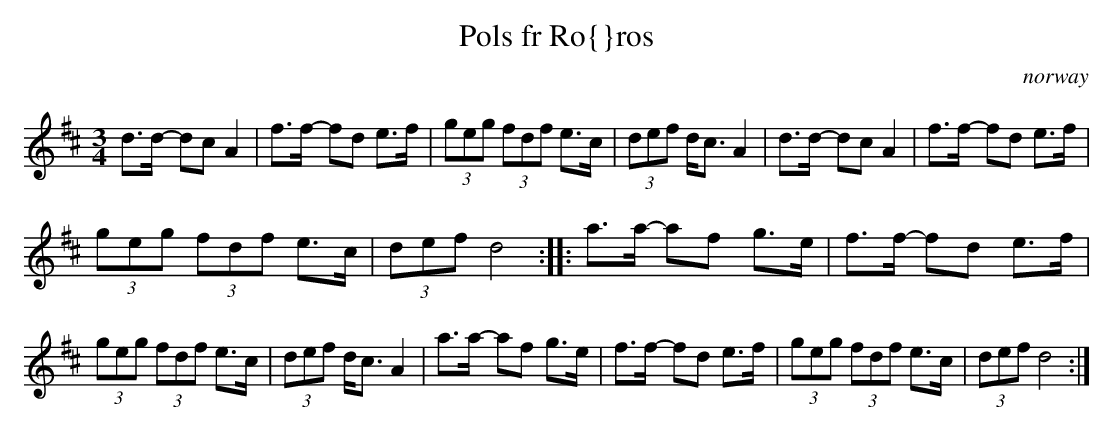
X:1
T:Pols fr R\o{}ros
O:norway
M:3/4
K:D
d>d- dc A2|f>f- fd e>f|\
(3geg (3fdf e>c|(3def d<c A2|\
d>d- dc A2|f>f- fd e>f|
(3geg (3fdf e>c|(3def d4::\
a>a- af g>e|f>f- fd e>f|
(3geg (3fdf e>c|(3def d<c A2|\
a>a- af g>e|f>f- fd e>f|\
(3geg (3fdf e>c|(3def d4:|\
